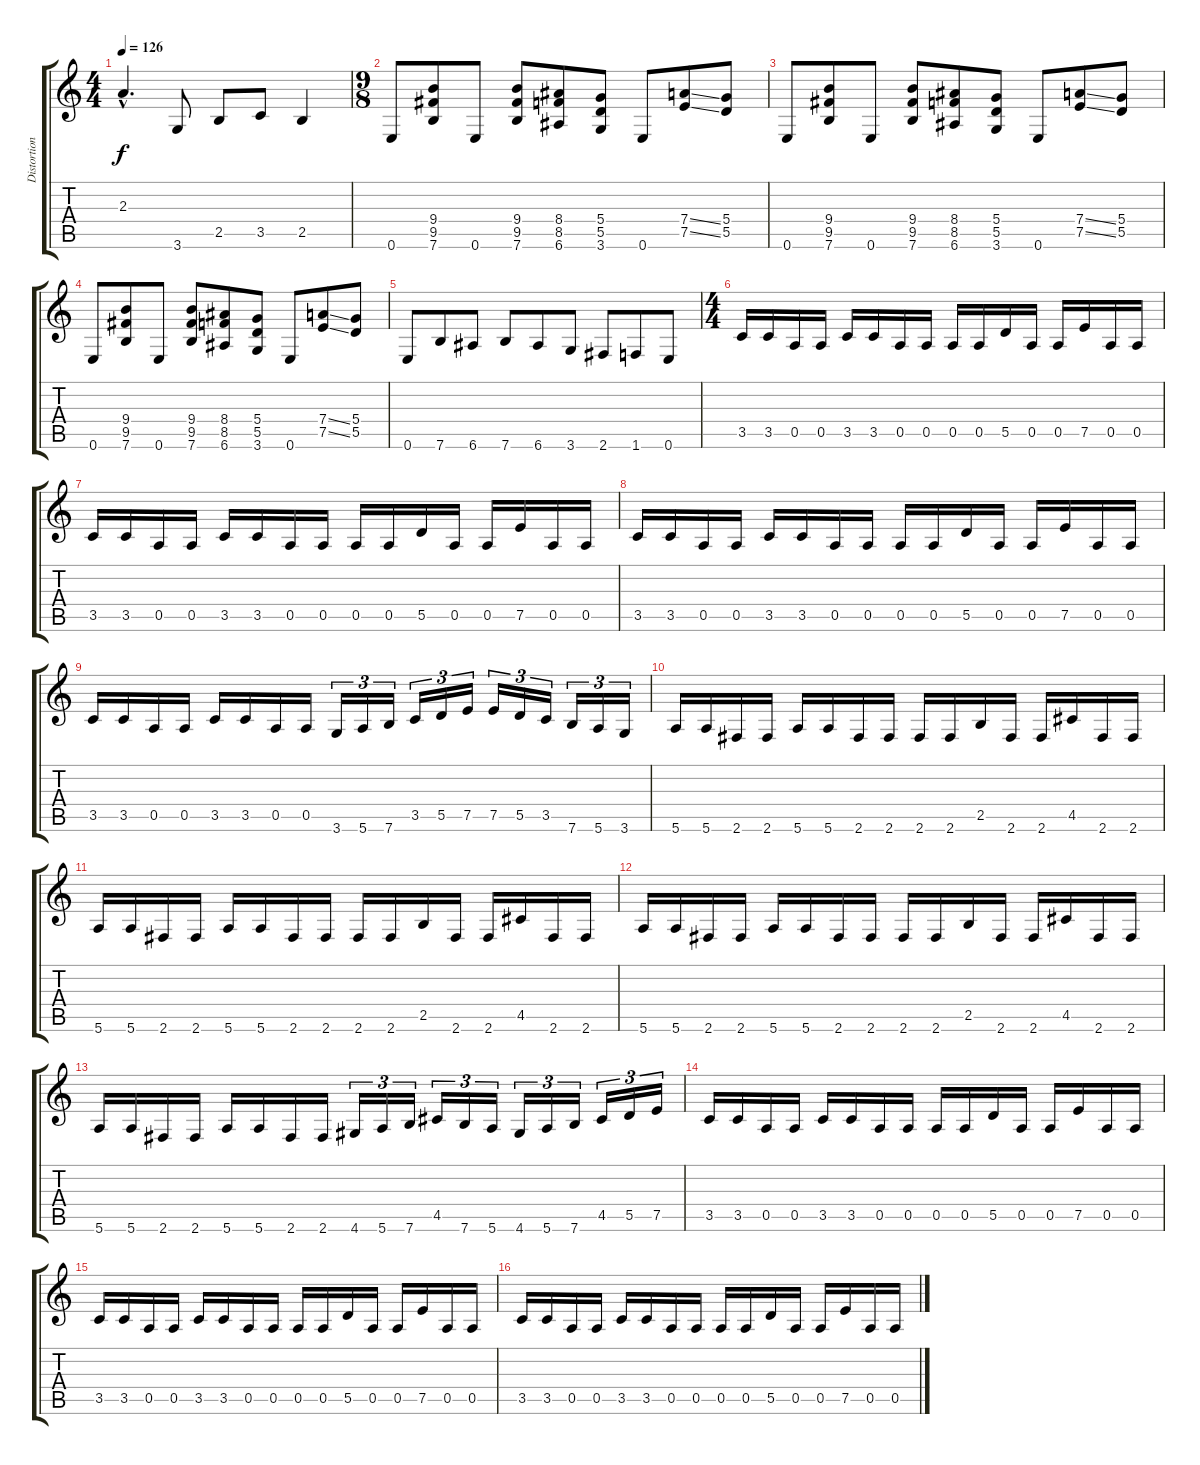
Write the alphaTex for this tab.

\track ("Distortion guitar" "Distortion") {instrument distortionguitar}
\staff {score tabs}
\tuning (E4 B3 G3 D3 A2 E2) {hide}
\ts (4 4)
\tempo 126
\clef g2
\ks c
2.3{hac t}.4{d dy f} 3.6.8 2.5.8 3.5.8 2.5.4 |
\ts (9 8)
0.6.8 (9.4 9.5 7.6).8 0.6.8 (9.4 9.5 7.6).8 (8.4 8.5 6.6).8 (5.4 5.5 3.6).8 0.6.8 (7.4{ss} 7.5{ss}).8 (5.4 5.5).8 |
0.6.8 (9.4 9.5 7.6).8 0.6.8 (9.4 9.5 7.6).8 (8.4 8.5 6.6).8 (5.4 5.5 3.6).8 0.6.8 (7.4{ss} 7.5{ss}).8 (5.4 5.5).8 |
0.6.8 (9.4 9.5 7.6).8 0.6.8 (9.4 9.5 7.6).8 (8.4 8.5 6.6).8 (5.4 5.5 3.6).8 0.6.8 (7.4{ss} 7.5{ss}).8 (5.4 5.5).8 |
0.6.8 7.6.8 6.6.8 7.6.8 6.6.8 3.6.8 2.6.8 1.6.8 0.6.8 |
\ts (4 4)
3.5.16 3.5.16 0.5.16 0.5.16 3.5.16 3.5.16 0.5.16 0.5.16 0.5.16 0.5.16 5.5.16 0.5.16 0.5.16 7.5.16 0.5.16 0.5.16 |
3.5.16 3.5.16 0.5.16 0.5.16 3.5.16 3.5.16 0.5.16 0.5.16 0.5.16 0.5.16 5.5.16 0.5.16 0.5.16 7.5.16 0.5.16 0.5.16 |
3.5.16 3.5.16 0.5.16 0.5.16 3.5.16 3.5.16 0.5.16 0.5.16 0.5.16 0.5.16 5.5.16 0.5.16 0.5.16 7.5.16 0.5.16 0.5.16 |
3.5.16 3.5.16 0.5.16 0.5.16 3.5.16 3.5.16 0.5.16 0.5.16 3.6.16{tu (3 2)} 5.6.16{tu (3 2)} 7.6.16{tu (3 2)} 3.5.16{tu (3 2)} 5.5.16{tu (3 2)} 7.5.16{tu (3 2)} 7.5.16{tu (3 2)} 5.5.16{tu (3 2)} 3.5.16{tu (3 2)} 7.6.16{tu (3 2)} 5.6.16{tu (3 2)} 3.6.16{tu (3 2)} |
5.6.16 5.6.16 2.6.16 2.6.16 5.6.16 5.6.16 2.6.16 2.6.16 2.6.16 2.6.16 2.5.16 2.6.16 2.6.16 4.5.16 2.6.16 2.6.16 |
5.6.16 5.6.16 2.6.16 2.6.16 5.6.16 5.6.16 2.6.16 2.6.16 2.6.16 2.6.16 2.5.16 2.6.16 2.6.16 4.5.16 2.6.16 2.6.16 |
5.6.16 5.6.16 2.6.16 2.6.16 5.6.16 5.6.16 2.6.16 2.6.16 2.6.16 2.6.16 2.5.16 2.6.16 2.6.16 4.5.16 2.6.16 2.6.16 |
5.6.16 5.6.16 2.6.16 2.6.16 5.6.16 5.6.16 2.6.16 2.6.16 4.6.16{tu (3 2)} 5.6.16{tu (3 2)} 7.6.16{tu (3 2)} 4.5.16{tu (3 2)} 7.6.16{tu (3 2)} 5.6.16{tu (3 2)} 4.6.16{tu (3 2)} 5.6.16{tu (3 2)} 7.6.16{tu (3 2)} 4.5.16{tu (3 2)} 5.5.16{tu (3 2)} 7.5.16{tu (3 2)} |
3.5.16 3.5.16 0.5.16 0.5.16 3.5.16 3.5.16 0.5.16 0.5.16 0.5.16 0.5.16 5.5.16 0.5.16 0.5.16 7.5.16 0.5.16 0.5.16 |
3.5.16 3.5.16 0.5.16 0.5.16 3.5.16 3.5.16 0.5.16 0.5.16 0.5.16 0.5.16 5.5.16 0.5.16 0.5.16 7.5.16 0.5.16 0.5.16 |
3.5.16 3.5.16 0.5.16 0.5.16 3.5.16 3.5.16 0.5.16 0.5.16 0.5.16 0.5.16 5.5.16 0.5.16 0.5.16 7.5.16 0.5.16 0.5.16
